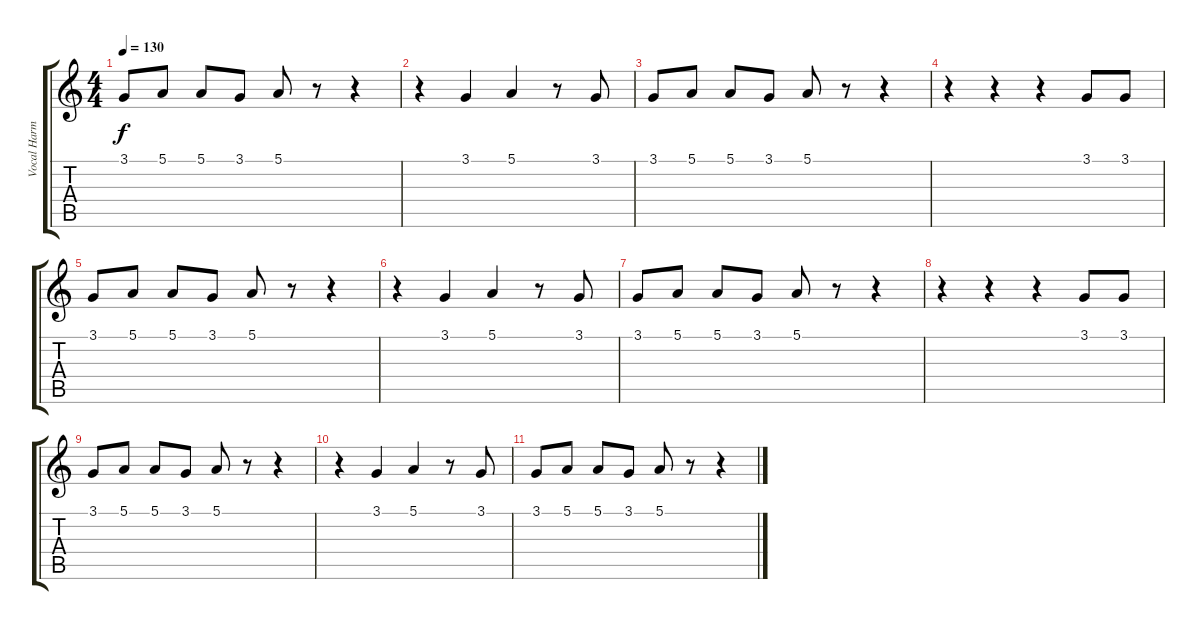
\track ("Vocal Harmony" "Vocal Harm") {instrument brightacousticpiano}
\staff {score tabs}
\tuning (E4 B3 G3 D3 A2 E2) {hide}
\ts (4 4)
\tempo 130
\clef g2
\ks c
3.1.8{dy f} 5.1.8 5.1.8 3.1.8 5.1.8 r.8 r.4 |
r.4 3.1.4 5.1.4 r.8 3.1.8 |
3.1.8 5.1.8 5.1.8 3.1.8 5.1.8 r.8 r.4 |
r.4 r.4 r.4 3.1.8 3.1.8 |
3.1.8 5.1.8 5.1.8 3.1.8 5.1.8 r.8 r.4 |
r.4 3.1.4 5.1.4 r.8 3.1.8 |
3.1.8 5.1.8 5.1.8 3.1.8 5.1.8 r.8 r.4 |
r.4 r.4 r.4 3.1.8 3.1.8 |
3.1.8 5.1.8 5.1.8 3.1.8 5.1.8 r.8 r.4 |
r.4 3.1.4 5.1.4 r.8 3.1.8 |
3.1.8 5.1.8 5.1.8 3.1.8 5.1.8 r.8 r.4
